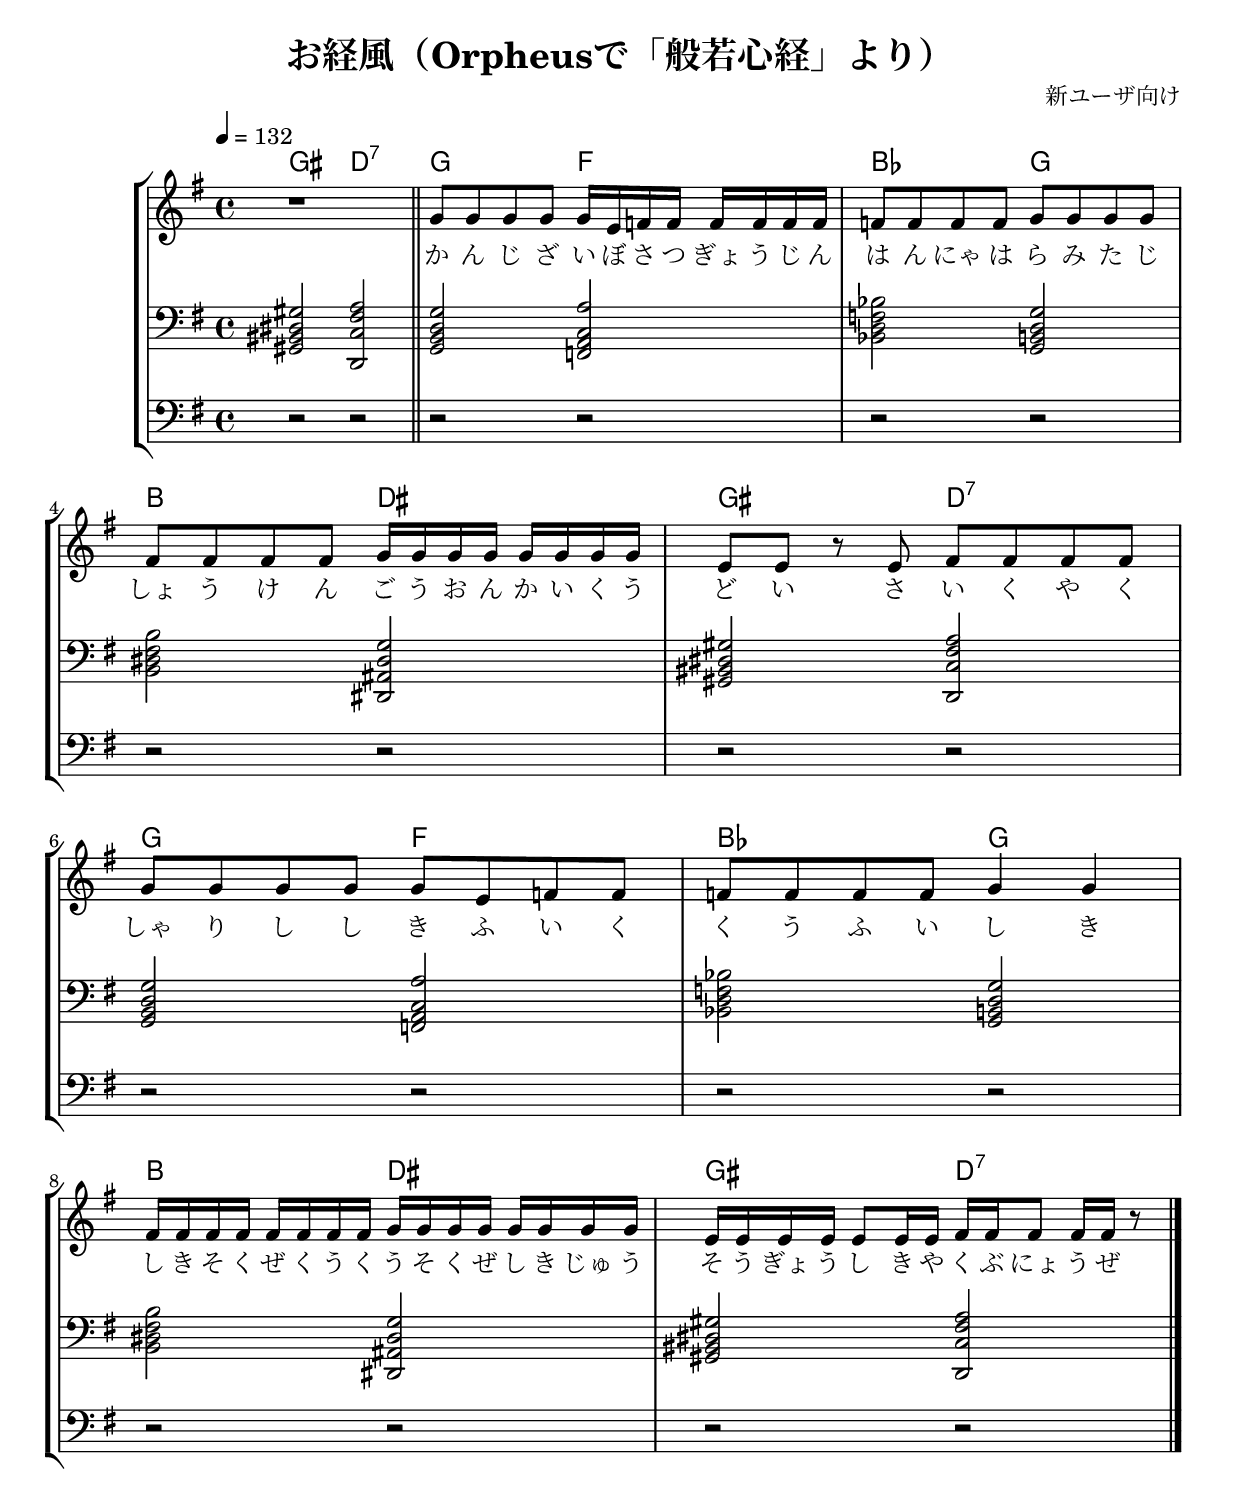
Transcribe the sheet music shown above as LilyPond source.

\version "2.12.1"

\header {
	title = \markup {お経風（Orpheusで「般若心経」より）}
	composer = \markup \center-column {新ユーザ向け}
}

harmony = \chordmode {
	gis2 d:7 

	g f bes g b dis gis d:7 g f bes g b dis gis d:7 
}

melody = {
	\key g \major
	\tempo 4 = 132
	r1   
	\set Staff.midiInstrument = #"mmi0.38"
	 g'8  g'8  g'8  g'8  g'16  e'16  f'16  f'16  f'16  f'16  f'16  f'16 
	f'8  f'8  f'8  f'8  g'8  g'8  g'8  g'8 
	fis'8  fis'8  fis'8  fis'8  g'16  g'16  g'16  g'16  g'16  g'16  g'16  g'16 
	e'8  e'8  r8  e'8  fis'8  fis'8  fis'8  fis'8 
	g'8  g'8  g'8  g'8  g'8  e'8  f'8  f'8 
	f'8  f'8  f'8  f'8  g'4  g'4 
	fis'16  fis'16  fis'16  fis'16  fis'16  fis'16  fis'16  fis'16  g'16  g'16  g'16  g'16  g'16  g'16  g'16  g'16 
	e'16  e'16  e'16  e'16  e'8  e'16  e'16  fis'16  fis'16  fis'8  fis'16  fis'16  r8
	\bar "|."
}

words = \lyricmode {
	
	か  ん  じ  ざ  い  ぼ  さ  つ  ぎょ  う  じ  ん  は  ん  にゃ  は  ら  み  た  じ  しょ  う  け  ん  ご  う  お  ん  か  い  く  う  ど  い  さ  い  く  や  く  しゃ  り  し  し  き  ふ  い  く  く  う  ふ  い  し  き  し  き  そ  く  ぜ  く  う  く  う  そ  く  ぜ  し  き  じゅ  う  そ  う  ぎょ  う  し  き  や  く  ぶ  にょ  う  ぜ  
}

tempochange = {
	\tempo 4 = 132
	r1 \bar "||"
	\tempo 4 = 132
	r1 | r1 | r1 | r1 | r1 | r1 | r1 | r1 \bar "|."
}

mainacc = {
	\clef bass
	\set Staff.midiInstrument = #"Woodblock"
	\key g \major
	\tempo 4 = 132
	<gis, bis, dis gis>2
	<d, c fis a>2
	\bar "||"

	\set Staff.midiInstrument = #"Woodblock"
	<g, b, d g>2
	<f, a, c a>2
	<bes, d f bes>2
	<g, b, d g>2
	<b, dis fis b>2
	<dis, ais, dis g>2
	<gis, bis, dis gis>2
	<d, c fis a>2
	<g, b, d g>2
	<f, a, c a>2
	<bes, d f bes>2
	<g, b, d g>2
	<b, dis fis b>2
	<dis, ais, dis g>2
	<gis, bis, dis gis>2
	<d, c fis a>2
	\bar "|."
}

subacc = {
	\clef bass
	\set Staff.midiInstrument = #"Acoustic grand"
	\key g \major
	\tempo 4 = 132
	r2
	r2
	\bar "||"

	\set Staff.midiInstrument = #"Acoustic grand"
	r2
	r2
	r2
	r2
	r2
	r2
	r2
	r2
	r2
	r2
	r2
	r2
	r2
	r2
	r2
	r2
	\bar "|."
}

percA = {
	\drummode {
	r1 \bar "||"
	r1 |r1 |r1 |r1 |r1 |r1 |r1 |r1 \bar "|."
	}
}

percB = {
	\drummode {
	r1 \bar "||"
	r1 |r1 |r1 |r1 |r1 |r1 |r1 |r1 \bar "|."
	}
}

percC = {
	\drummode {
	r1 \bar "||"
	r1 |r1 |r1 |r1 |r1 |r1 |r1 |r1 \bar "|."
	}
}

percD = {
	\drummode {
	r1 \bar "||"
	r1 |r1 |r1 |r1 |r1 |r1 |r1 |r1 \bar "|."
	}
}

percE = {
	\drummode {
	r1 \bar "||"
	r1 |r1 |r1 |r1 |r1 |r1 |r1 |r1 \bar "|."
	}
}

\score {
	<<
		\new StaffGroup <<
			\new ChordNames {\harmony}
			\new Voice = "melody" {\melody}
			\new Lyrics \lyricsto "melody" \words
			\new Staff = "mainacc" {\mainacc}
			\new Staff = "subacc" {\subacc}
		>>
	>>
	\layout { }
}
